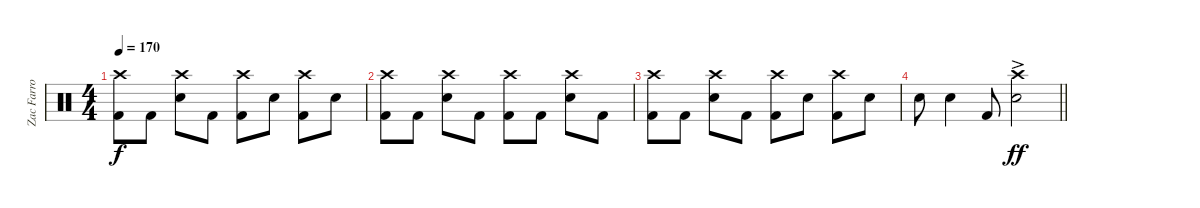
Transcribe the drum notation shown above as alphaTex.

\track ("Zac Farro (Percussion)" "Zac Farro ") {instrument percussion}
\staff {score}
\articulation defaults
\ts (4 4)
\section ("" "")
\tempo 170
\clef neutral
\ks c
("Crash high (hit)" "Kick (hit) 2").8{dy f} "Kick (hit) 2".8 ("Crash high (hit)" "Electric Snare (hit)").8 "Kick (hit) 2".8 ("Crash high (hit)" "Kick (hit) 2").8 "Electric Snare (hit)".8 ("Crash high (hit)" "Kick (hit) 2").8 "Electric Snare (hit)".8 |
("Crash high (hit)" "Kick (hit) 2").8 "Kick (hit) 2".8 ("Crash high (hit)" "Electric Snare (hit)").8 "Kick (hit) 2".8 ("Crash high (hit)" "Kick (hit) 2").8 "Kick (hit) 2".8 ("Crash high (hit)" "Electric Snare (hit)").8 "Kick (hit) 2".8 |
("Crash high (hit)" "Kick (hit) 2").8 "Kick (hit) 2".8 ("Crash high (hit)" "Electric Snare (hit)").8 "Kick (hit) 2".8 ("Crash high (hit)" "Kick (hit) 2").8 "Electric Snare (hit)".8 ("Crash high (hit)" "Kick (hit) 2").8 "Electric Snare (hit)".8 |
\barLineRight lightlight "Electric Snare (hit)".8 "Electric Snare (hit)".4 "Kick (hit) 2".8
("Crash high (hit)" "Electric Snare (hit)"{ac}).2{dy ff}
